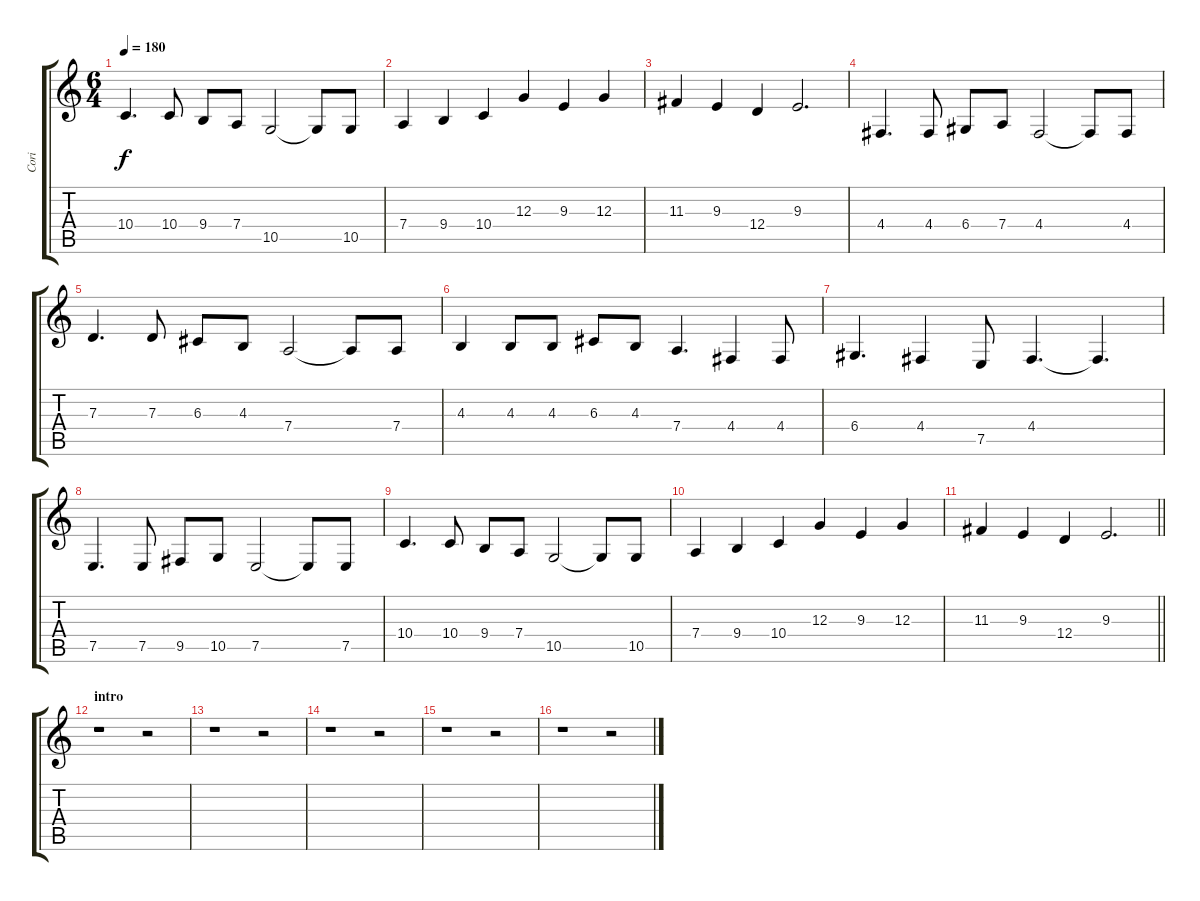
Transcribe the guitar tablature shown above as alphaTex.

\track ("Cori" "Cori") {instrument lead6voice}
\staff {score tabs}
\tuning (E4 B3 G3 D3 A2 E2) {hide}
\ts (6 4)
\tempo 180
\clef g2
\ks c
10.4.4{d dy f} 10.4.8 9.4.8 7.4.8 10.5.2 10.5{t}.8 10.5.8 |
7.4.4 9.4.4 10.4.4 12.3.4 9.3.4 12.3.4 |
11.3.4 9.3.4 12.4.4 9.3.2{d} |
4.4.4{d} 4.4.8 6.4.8 7.4.8 4.4.2 4.4{t}.8 4.4.8 |
7.3.4{d} 7.3.8 6.3.8 4.3.8 7.4.2 7.4{t}.8 7.4.8 |
4.3.4 4.3.8 4.3.8 6.3.8 4.3.8 7.4.4{d} 4.4.4 4.4.8 |
6.4.4{d} 4.4.4 7.5.8 4.4.4{d} 4.4{t}.4{d} |
7.5.4{d} 7.5.8 9.5.8 10.5.8 7.5.2 7.5{t}.8 7.5.8 |
10.4.4{d} 10.4.8 9.4.8 7.4.8 10.5.2 10.5{t}.8 10.5.8 |
7.4.4 9.4.4 10.4.4 12.3.4 9.3.4 12.3.4 |
\barLineRight lightlight
11.3.4 9.3.4 12.4.4 9.3.2{d} |
\section ("" "intro")
r.1 r.2 |
r.1 r.2 |
r.1 r.2 |
r.1 r.2 |
r.1 r.2
